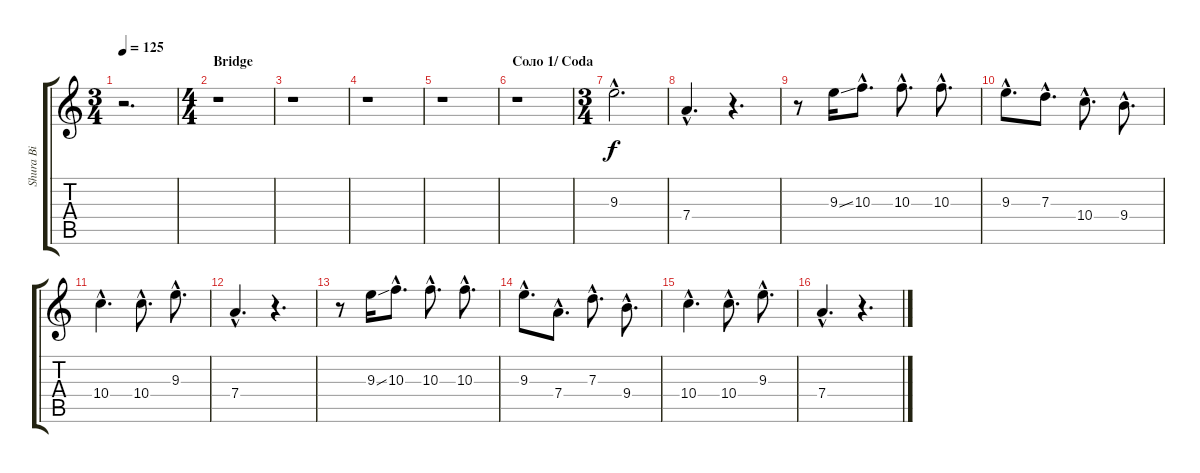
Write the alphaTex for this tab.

\track ("Shura Bi" "Shura Bi") {instrument electricguitarjazz}
\staff {score tabs}
\tuning (E4 B3 G3 D3 A2 E2) {hide}
\ts (3 4)
\tempo 125
\clef g2
\ks c
r.2{d dy f} |
\ts (4 4)
\section ("" "Bridge")
r.1 |
r.1 |
r.1 |
r.1 |
\section ("" "Соло 1/ Coda")
r.1 |
\ts (3 4)
9.3{hac}.2{d volume 14 instrument electricguitarjazz} |
7.4{hac}.4{d} r.4{d} |
r.8 9.3{ss}.16 10.3{hac}.8{d} 10.3{hac}.8{d} 10.3{hac}.8{d} |
9.3{hac}.8{d} 7.3{hac}.8{d} 10.4{hac}.8{d} 9.4{hac}.8{d} |
10.4{hac}.4{d} 10.4{hac}.8{d} 9.3{hac}.8{d} |
7.4{hac}.4{d} r.4{d} |
r.8 9.3{ss}.16 10.3{hac}.8{d} 10.3{hac}.8{d} 10.3{hac}.8{d} |
9.3{hac}.8{d} 7.4{hac}.8{d} 7.3{hac}.8{d} 9.4{hac}.8{d} |
10.4{hac}.4{d} 10.4{hac}.8{d} 9.3{hac}.8{d} |
7.4{hac}.4{d} r.4{d}
